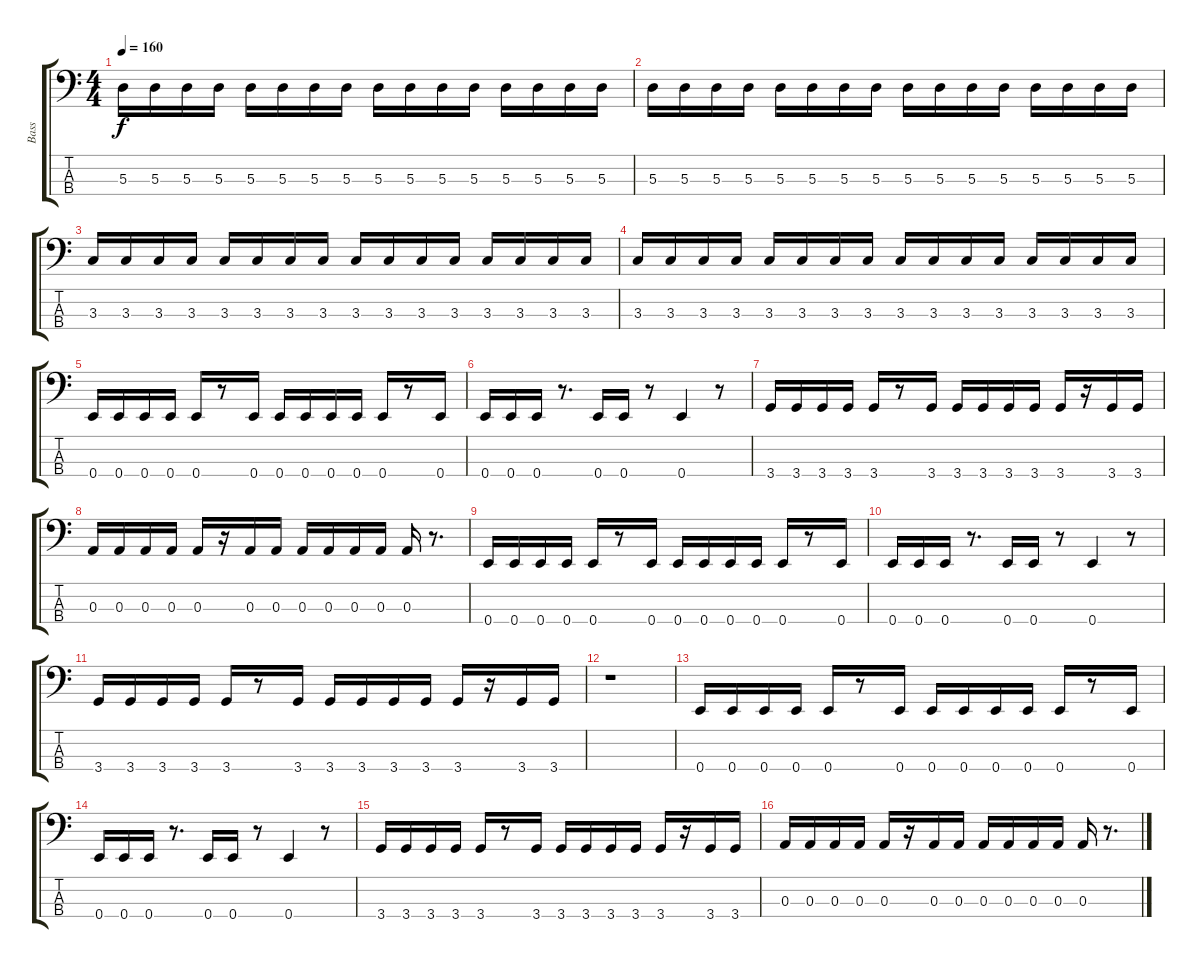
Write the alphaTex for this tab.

\track ("Bass" "Bass") {instrument electricbasspick}
\staff {score tabs}
\tuning (G2 D2 A1 E1) {hide}
\ts (4 4)
\tempo 160
\clef f4
\ks c
5.3.16{dy f} 5.3.16 5.3.16 5.3.16 5.3.16 5.3.16 5.3.16 5.3.16 5.3.16 5.3.16 5.3.16 5.3.16 5.3.16 5.3.16 5.3.16 5.3.16 |
5.3.16 5.3.16 5.3.16 5.3.16 5.3.16 5.3.16 5.3.16 5.3.16 5.3.16 5.3.16 5.3.16 5.3.16 5.3.16 5.3.16 5.3.16 5.3.16 |
3.3.16 3.3.16 3.3.16 3.3.16 3.3.16 3.3.16 3.3.16 3.3.16 3.3.16 3.3.16 3.3.16 3.3.16 3.3.16 3.3.16 3.3.16 3.3.16 |
3.3.16 3.3.16 3.3.16 3.3.16 3.3.16 3.3.16 3.3.16 3.3.16 3.3.16 3.3.16 3.3.16 3.3.16 3.3.16 3.3.16 3.3.16 3.3.16 |
0.4.16 0.4.16 0.4.16 0.4.16 0.4.16 r.8 0.4.16 0.4.16 0.4.16 0.4.16 0.4.16 0.4.16 r.8 0.4.16 |
0.4.16 0.4.16 0.4.16 r.8{d} 0.4.16 0.4.16 r.8 0.4.4 r.8 |
3.4.16 3.4.16 3.4.16 3.4.16 3.4.16 r.8 3.4.16 3.4.16 3.4.16 3.4.16 3.4.16 3.4.16 r.16 3.4.16 3.4.16 |
0.3.16 0.3.16 0.3.16 0.3.16 0.3.16 r.16 0.3.16 0.3.16 0.3.16 0.3.16 0.3.16 0.3.16 0.3.16 r.8{d} |
0.4.16 0.4.16 0.4.16 0.4.16 0.4.16 r.8 0.4.16 0.4.16 0.4.16 0.4.16 0.4.16 0.4.16 r.8 0.4.16 |
0.4.16 0.4.16 0.4.16 r.8{d} 0.4.16 0.4.16 r.8 0.4.4 r.8 |
3.4.16 3.4.16 3.4.16 3.4.16 3.4.16 r.8 3.4.16 3.4.16 3.4.16 3.4.16 3.4.16 3.4.16 r.16 3.4.16 3.4.16 |
r.1 |
0.4.16 0.4.16 0.4.16 0.4.16 0.4.16 r.8 0.4.16 0.4.16 0.4.16 0.4.16 0.4.16 0.4.16 r.8 0.4.16 |
0.4.16 0.4.16 0.4.16 r.8{d} 0.4.16 0.4.16 r.8 0.4.4 r.8 |
3.4.16 3.4.16 3.4.16 3.4.16 3.4.16 r.8 3.4.16 3.4.16 3.4.16 3.4.16 3.4.16 3.4.16 r.16 3.4.16 3.4.16 |
0.3.16 0.3.16 0.3.16 0.3.16 0.3.16 r.16 0.3.16 0.3.16 0.3.16 0.3.16 0.3.16 0.3.16 0.3.16 r.8{d}
